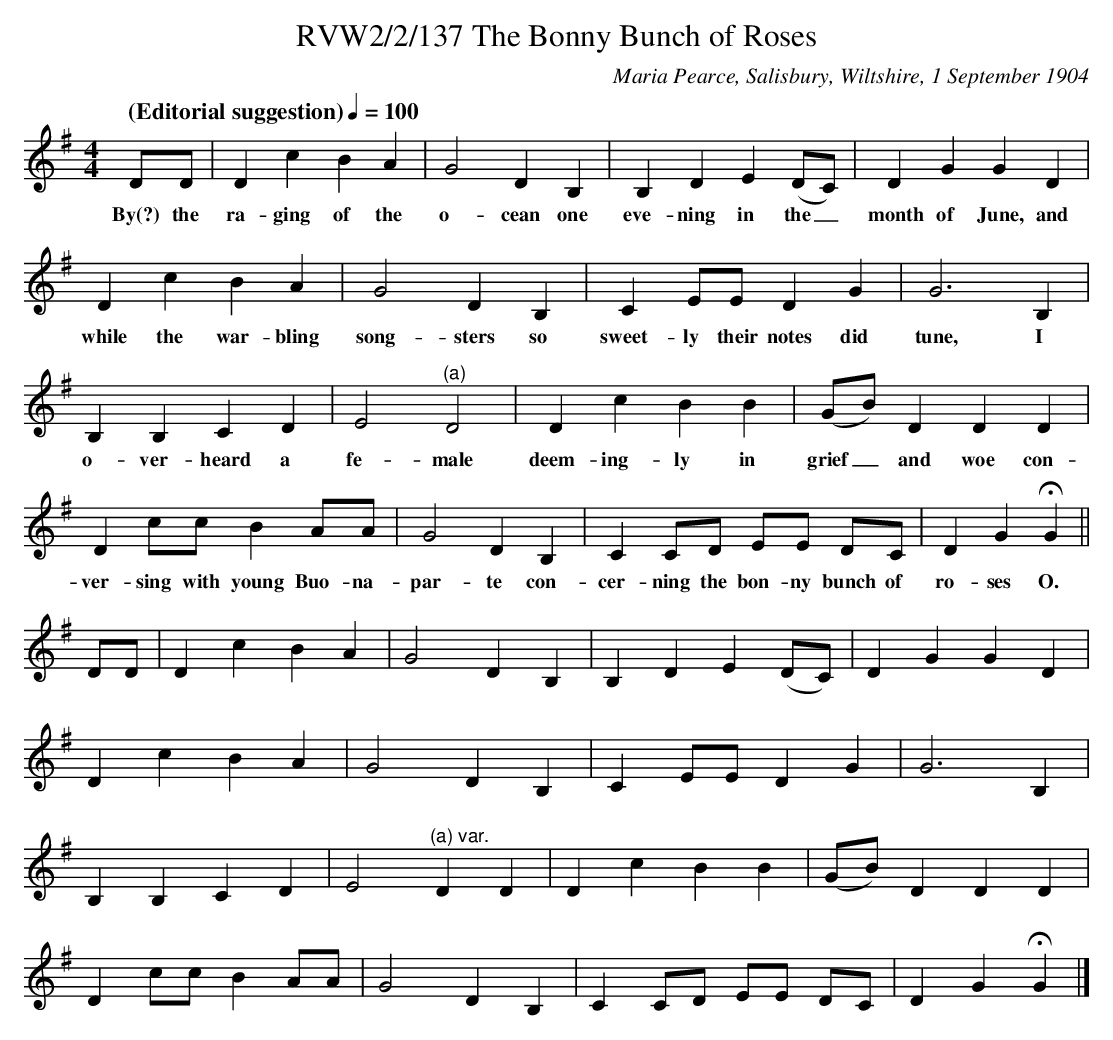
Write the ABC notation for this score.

X:1
T:RVW2/2/137 The Bonny Bunch of Roses
C:Maria Pearce, Salisbury, Wiltshire, 1 September 1904
L:1/4
Q: "(Editorial suggestion)" 1/4=100
M:4/4
K:G
D/2D/2 | D c B A | G2 D B, | B, D E (D/2C/2) | D G G D |
w: By(?) the ra-ging of the o-cean one eve-ning in the_ month of June, and
D c B A | G2 D B, | C E/2E/2 D G | G3 B, |
w: while the war-bling song-sters so sweet-ly their notes did tune, I
B, B, C D | E2 "^(a)"D2 | D c B B | (G/2B/2) D D D |
w: o-ver-heard a fe-male deem-ing-ly in grief_ and woe con-
D c/2c/2 B A/2A/2 | G2 D B, | C C/2D/2 E/2E/2 D/2C/2 | D G HG ||
w: ver-sing with young Buo-na-par-te con-cer-ning the bon-ny bunch of ro-ses O.
D/2D/2 | D c B A | G2 D B, | B, D E (D/2C/2) | D G G D |
D c B A | G2 D B, | C E/2E/2 D G | G3 B, |
B, B, C D | E2 "^(a) var."D D | D c B B | (G/2B/2) D D D |
D c/2c/2 B A/2A/2 | G2 D B, | C C/2D/2 E/2E/2 D/2C/2 | D G HG |]
